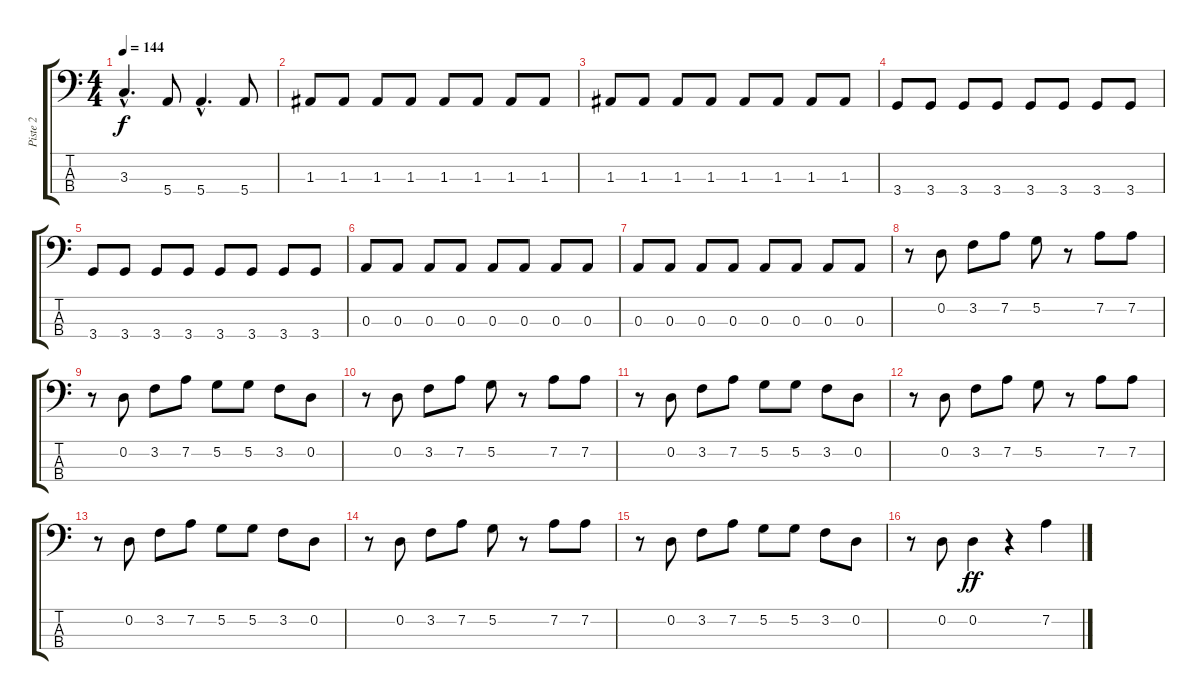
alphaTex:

\track ("Piste 2" "Piste 2") {instrument electricbasspick}
\staff {score tabs}
\tuning (G2 D2 A1 E1) {hide}
\ts (4 4)
\tempo 144
\clef f4
\ks c
3.3{hac}.4{d dy f} 5.4.8 5.4{hac}.4{d} 5.4.8 |
1.3.8 1.3.8 1.3.8 1.3.8 1.3.8 1.3.8 1.3.8 1.3.8 |
1.3.8 1.3.8 1.3.8 1.3.8 1.3.8 1.3.8 1.3.8 1.3.8 |
3.4.8 3.4.8 3.4.8 3.4.8 3.4.8 3.4.8 3.4.8 3.4.8 |
3.4.8 3.4.8 3.4.8 3.4.8 3.4.8 3.4.8 3.4.8 3.4.8 |
0.3.8 0.3.8 0.3.8 0.3.8 0.3.8 0.3.8 0.3.8 0.3.8 |
0.3.8 0.3.8 0.3.8 0.3.8 0.3.8 0.3.8 0.3.8 0.3.8 |
r.8 0.2.8 3.2.8 7.2.8 5.2.8 r.8 7.2.8 7.2.8 |
r.8 0.2.8 3.2.8 7.2.8 5.2.8 5.2.8 3.2.8 0.2.8 |
r.8 0.2.8 3.2.8 7.2.8 5.2.8 r.8 7.2.8 7.2.8 |
r.8 0.2.8 3.2.8 7.2.8 5.2.8 5.2.8 3.2.8 0.2.8 |
r.8 0.2.8 3.2.8 7.2.8 5.2.8 r.8 7.2.8 7.2.8 |
r.8 0.2.8 3.2.8 7.2.8 5.2.8 5.2.8 3.2.8 0.2.8 |
r.8 0.2.8 3.2.8 7.2.8 5.2.8 r.8 7.2.8 7.2.8 |
r.8 0.2.8 3.2.8 7.2.8 5.2.8 5.2.8 3.2.8 0.2.8 |
r.8 0.2.8 0.2.4{dy ff} r.4 7.2.4
